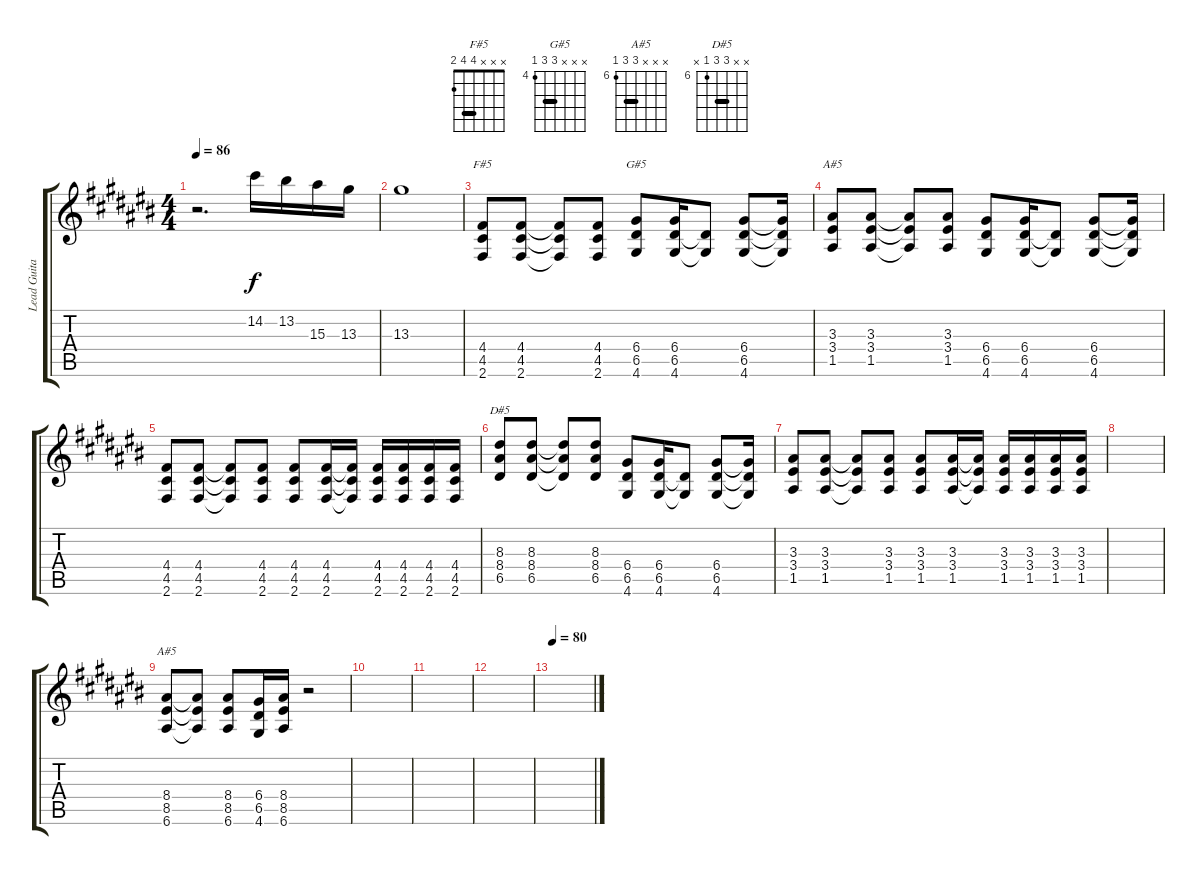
\track ("Lead Guitar" "Lead Guita") {instrument distortionguitar}
\staff {score tabs}
\tuning (E4 B3 G3 D3 A2 E2) {hide}
\chord ("F#5" x x x 4 4 2) {barre 4}
\chord ("G#5" x x x 6 6 4) {firstfret 4 barre 6}
\chord ("A#5" x x 3 3 1 x) {barre 3}
\chord ("D#5" x x 8 8 6 x) {firstfret 6 barre 8}
\chord ("A#5" x x x 8 8 6) {firstfret 6 barre 8}
\ts (4 4)
\tempo 86
\clef g2
\ks c#
r.2{d dy f} 14.2.16 13.2.16 15.3.16 13.3.16 |
13.3.1 |
(4.4 4.5 2.6).8{ch "F#5" volume 11} (4.4 4.5 2.6).8 (4.4{t} 4.5{t} 2.6{t}).8 (4.4 4.5 2.6).8 (6.4 6.5 4.6).8{ch "G#5"} (6.4 6.5 4.6).16 (6.5{t} 4.6{t}).8 (6.4 6.5 4.6).8 (6.4{t} 6.5{t} 4.6{t}).16 |
(3.3 3.4 1.5).8{ch "A#5"} (3.3 3.4 1.5).8 (3.3{t} 3.4{t} 1.5{t}).8 (3.3 3.4 1.5).8 (6.4 6.5 4.6).8 (6.4 6.5 4.6).16 (6.5{t} 4.6{t}).8 (6.4 6.5 4.6).8 (6.4{t} 6.5{t} 4.6{t}).16 |
(4.4 4.5 2.6).8 (4.4 4.5 2.6).8 (4.4{t} 4.5{t} 2.6{t}).8 (4.4 4.5 2.6).8 (4.4 4.5 2.6).8 (4.4 4.5 2.6).16 (4.4{t} 4.5{t} 2.6{t}).16 (4.4 4.5 2.6).16 (4.4 4.5 2.6).16 (4.4 4.5 2.6).16 (4.4 4.5 2.6).16 |
(8.3 8.4 6.5).8{ch "D#5"} (8.3 8.4 6.5).8 (8.3{t} 8.4{t} 6.5{t}).8 (8.3 8.4 6.5).8 (6.4 6.5 4.6).8 (6.4 6.5 4.6).16 (6.5{t} 4.6{t}).8 (6.4 6.5 4.6).8 (6.4{t} 6.5{t} 4.6{t}).16 |
(3.3 3.4 1.5).8 (3.3 3.4 1.5).8 (3.3{t} 3.4{t} 1.5{t}).8 (3.3 3.4 1.5).8 (3.3 3.4 1.5).8 (3.3 3.4 1.5).16 (3.3{t} 3.4{t} 1.5{t}).16 (3.3 3.4 1.5).16 (3.3 3.4 1.5).16 (3.3 3.4 1.5).16 (3.3 3.4 1.5).16 |
|
(8.4 8.5 6.6).8{ch "A#5"} (8.4{t} 8.5{t} 6.6{t}).8 (8.4 8.5 6.6).8 (6.4 6.5 4.6).16 (8.4 8.5 6.6).16 r.2 |
|
|
|
\tempo 80
